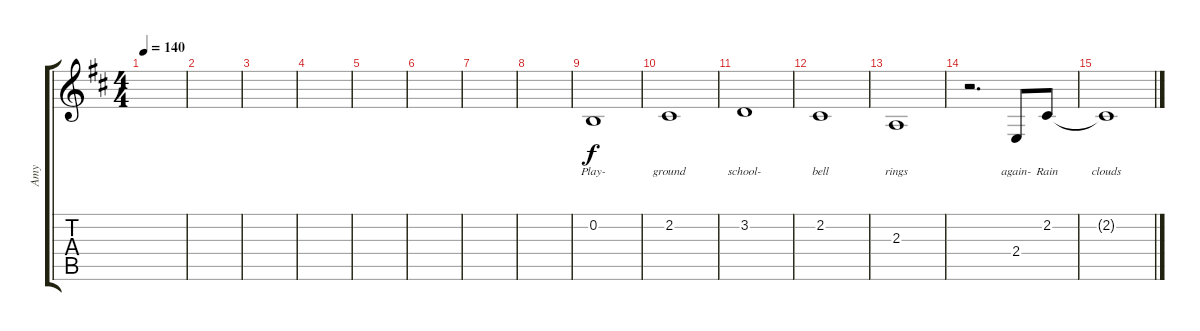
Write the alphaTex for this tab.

\track ("Amy" "Amy") {instrument synthstrings1}
\staff {score tabs}
\tuning (E4 B3 G3 D3 A2 E2) {hide}
\ts (4 4)
\tempo 140
\clef g2
\ks d
|
|
|
|
|
|
|
|
0.2.1{lyrics (0 "Play-") lyrics (1 "") lyrics (2 "") lyrics (3 "") lyrics (4 "")} |
2.2.1{lyrics (0 "ground") lyrics (1 "") lyrics (2 "") lyrics (3 "") lyrics (4 "")} |
3.2.1{lyrics (0 "school-") lyrics (1 "") lyrics (2 "") lyrics (3 "") lyrics (4 "")} |
2.2.1{lyrics (0 "bell") lyrics (1 "") lyrics (2 "") lyrics (3 "") lyrics (4 "")} |
2.3.1{lyrics (0 "rings") lyrics (1 "") lyrics (2 "") lyrics (3 "") lyrics (4 "")} |
r.2{d} 2.4.8{lyrics (0 "again-") lyrics (1 "") lyrics (2 "") lyrics (3 "") lyrics (4 "")} 2.2.8{lyrics (0 "Rain") lyrics (1 "") lyrics (2 "") lyrics (3 "") lyrics (4 "")} |
2.2{t}.1{lyrics (0 "clouds") lyrics (1 "") lyrics (2 "") lyrics (3 "") lyrics (4 "")}
